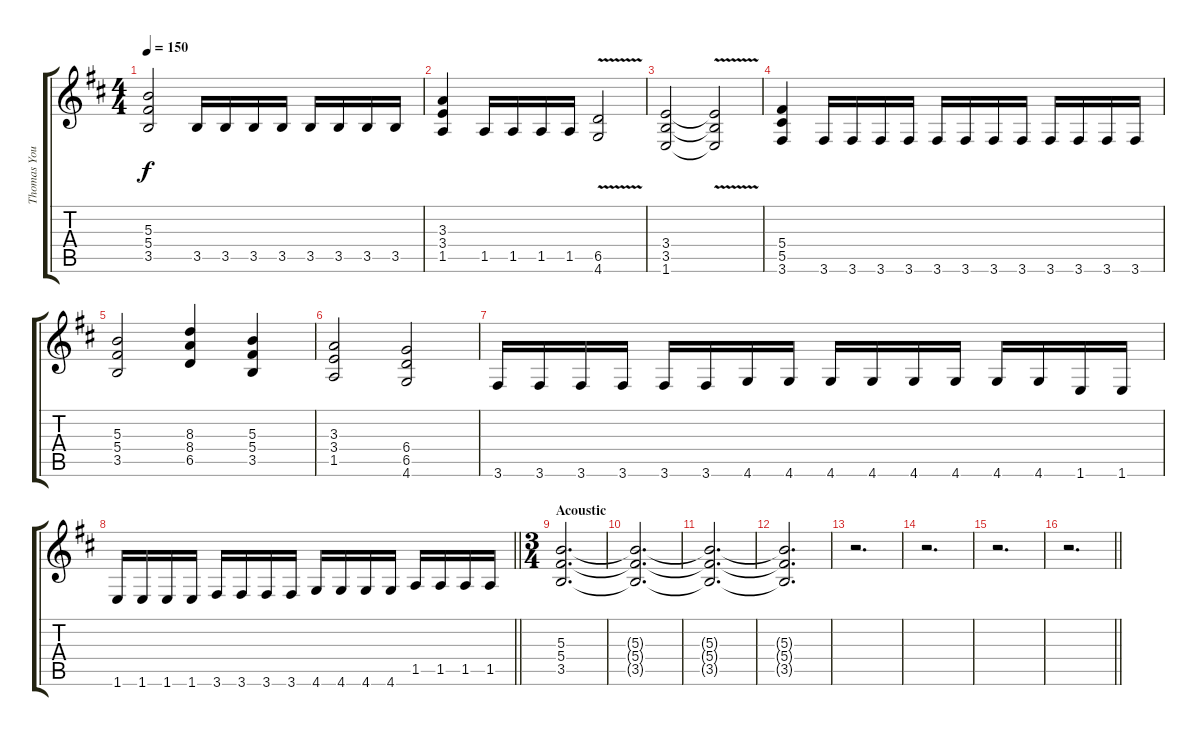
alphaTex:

\track ("Thomas Youngblood (rhythm)" "Thomas You") {instrument distortionguitar}
\staff {score tabs}
\tuning (Eb4 Bb3 Gb3 Db3 Ab2 Eb2) {hide}
\ts (4 4)
\tempo 150
\clef g2
\ks bminor
(5.3 5.4 3.5).2{dy f} 3.5.16 3.5.16 3.5.16 3.5.16 3.5.16 3.5.16 3.5.16 3.5.16 |
(3.3 3.4 1.5).4 1.5.16 1.5.16 1.5.16 1.5.16 (6.5{v} 4.6{v}).2 |
(3.4 3.5 1.6).2 (3.4{v t} 3.5{v t} 1.6{v t}).2 |
(5.4 5.5 3.6).4 3.6.16 3.6.16 3.6.16 3.6.16 3.6.16 3.6.16 3.6.16 3.6.16 3.6.16 3.6.16 3.6.16 3.6.16 |
(5.3 5.4 3.5).2 (8.3 8.4 6.5).4 (5.3 5.4 3.5).4 |
(3.3 3.4 1.5).2 (6.4 6.5 4.6).2 |
3.6.16 3.6.16 3.6.16 3.6.16 3.6.16 3.6.16 4.6.16 4.6.16 4.6.16 4.6.16 4.6.16 4.6.16 4.6.16 4.6.16 1.6.16 1.6.16 |
\barLineRight lightlight
1.6.16 1.6.16 1.6.16 1.6.16 3.6.16 3.6.16 3.6.16 3.6.16 4.6.16 4.6.16 4.6.16 4.6.16 1.5.16 1.5.16 1.5.16 1.5.16 |
\ts (3 4)
\section ("" "Acoustic")
(5.3 5.4 3.5).2{d} |
(5.3{t} 5.4{t} 3.5{t}).2{d volume 0} |
(5.3{t} 5.4{t} 3.5{t}).2{d} |
(5.3{t} 5.4{t} 3.5{t}).2{d} |
r.2{d} |
r.2{d volume 16} |
r.2{d} |
\barLineRight lightlight
r.2{d}
